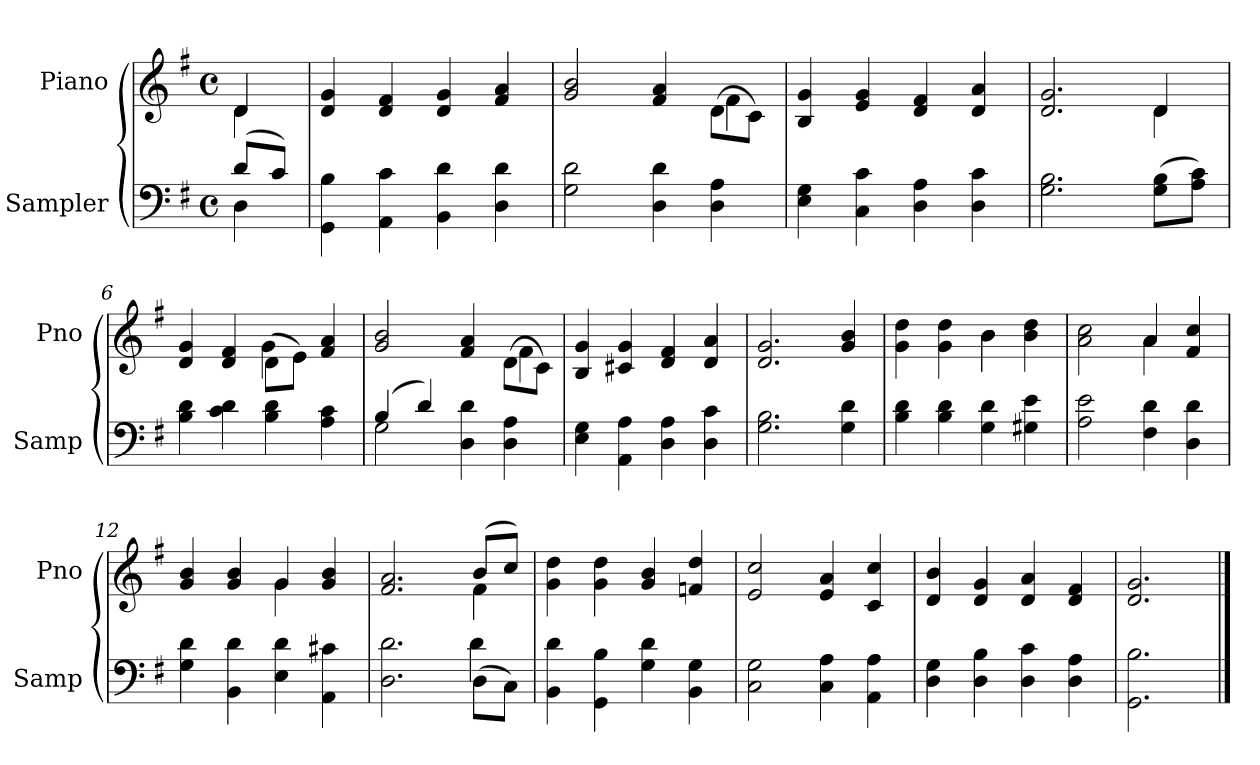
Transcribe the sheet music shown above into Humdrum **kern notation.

**kern	**kern
*part2	*part1
*staff2	*staff1
*I"Sampler	*I"Piano
*I'Samp	*I'Pno
*clefF4	*clefG2
*k[f#]	*k[f#]
*G:	*G:
*M4/4	*M4/4
*met(c)	*met(c)
=1	=1
*^	*^
(8d/L	4D	4d/	4d
8c/J)	.	.	.
*v	*v	*	*
*	*v	*v
=2	=2
4GG 4B	4d 4g
4AA 4c	4d 4f#
4BB 4d	4d 4g
4D 4d	4f# 4a
=3	=3
*	*^
2G 2d	2g 2b	2.ryy
4D 4d	4f# 4a	.
4D 4A	(8d\L	4f#
.	8c\J)	.
*	*v	*v
=4	=4
4E 4G	4B 4g
4C 4c	4e 4g
4D 4A	4d 4f#
4D 4c	4d 4a
=5	=5
*	*^
2.G 2.B	2.d 2.g	2.ryy
(8G\ 8B\L	4d/	4d
8A\ 8c\J)	.	.
=6	=6	=6
4B 4d	4d 4g	2ryy
4c 4d	4d 4f#	.
4B 4d	(8d\L	4g
.	8e\J)	.
4A 4c	4f# 4a	4ryy
=7	=7	=7
*^	*	*
(4B/	2G	2g 2b	2.ryy
4d/)	.	.	.
4D 4d	2ryy	4f# 4a	.
4D 4A	.	(8d\L	4f#
.	.	8c\J)	.
*v	*v	*	*
*	*v	*v
=8	=8
4E 4G	4B 4g
4AA 4A	4c#X 4g
4D 4A	4d 4f#
4D 4c	4d 4a
=9	=9
2.G 2.B	2.d 2.g
4G 4d	4g 4b
=10	=10
*	*^
4B 4d	4g 4dd	2ryy
4B 4d	4g 4dd	.
4G 4d	4b\	4b
4G#X 4e	4b 4dd	4ryy
=11	=11	=11
2A 2e	2a 2cc	2ryy
4F# 4d	4a/	4a
4D 4d	4f# 4cc	4ryy
=12	=12	=12
4G 4d	4g 4b	2ryy
4BB 4d	4g 4b	.
4E 4d	4g/	4g
4AA 4c#X	4g 4b	4ryy
=13	=13	=13
*^	*	*
2.D 2.d	2.ryy	2.f# 2.a	2.ryy
(8D\L	4d	(8b/L	4f#
8C\J)	.	8cc/J)	.
*v	*v	*	*
*	*v	*v
=14	=14
4BB 4d	4g 4dd
4GG 4B	4g 4dd
4G 4d	4g 4b
4BB 4G	4fn 4dd
=15	=15
2C 2G	2e 2cc
4C 4A	4e 4a
4AA 4A	4c 4cc
=16	=16
4D 4G	4d 4b
4D 4B	4d 4g
4D 4c	4d 4a
4D 4A	4d 4f#
=17	=17
2.GG 2.B	2.d 2.g
==	==
*-	*-
